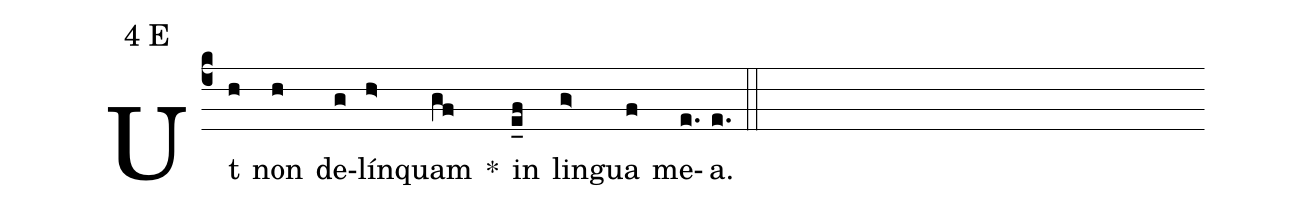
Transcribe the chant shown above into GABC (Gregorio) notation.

mode:4 E;
%%
(c4) Ut(h) non(h) de(g)lín(h>)quam(gf) *() in(e_f) lin(g>)gua(f) me(e.)a.(e.) (::)
